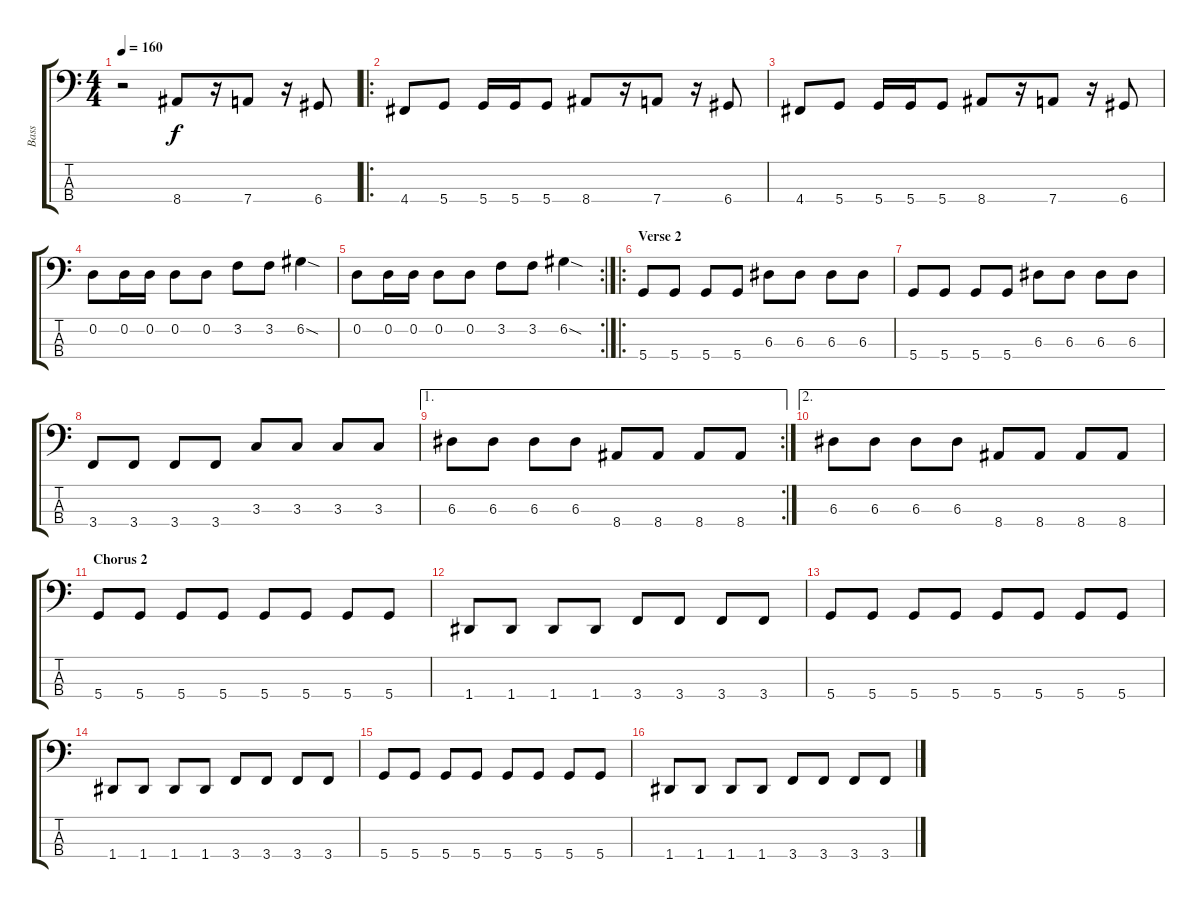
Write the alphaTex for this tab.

\track ("Bass" "Bass") {instrument electricbasspick}
\staff {score tabs}
\tuning (G2 D2 A1 D1) {hide}
\ts (4 4)
\tempo 160
\clef f4
\ks c
r.2{dy f} 8.4.8 r.16 7.4.8 r.16 6.4.8 |
\ro
4.4.8 5.4.8 5.4.16 5.4.16 5.4.8 8.4.8 r.16 7.4.8 r.16 6.4.8 |
4.4.8 5.4.8 5.4.16 5.4.16 5.4.8 8.4.8 r.16 7.4.8 r.16 6.4.8 |
0.2.8 0.2.16 0.2.16 0.2.8 0.2.8 3.2.8 3.2.8 6.2{sod}.4 |
\rc 2
0.2.8 0.2.16 0.2.16 0.2.8 0.2.8 3.2.8 3.2.8 6.2{sod}.4 |
\ro
\section ("" "Verse 2")
5.4.8 5.4.8 5.4.8 5.4.8 6.3.8 6.3.8 6.3.8 6.3.8 |
5.4.8 5.4.8 5.4.8 5.4.8 6.3.8 6.3.8 6.3.8 6.3.8 |
3.4.8 3.4.8 3.4.8 3.4.8 3.3.8 3.3.8 3.3.8 3.3.8 |
\ae 1
\rc 2
6.3.8 6.3.8 6.3.8 6.3.8 8.4.8 8.4.8 8.4.8 8.4.8 |
\ae 2
6.3.8 6.3.8 6.3.8 6.3.8 8.4.8 8.4.8 8.4.8 8.4.8 |
\section ("" "Chorus 2")
5.4.8 5.4.8 5.4.8 5.4.8 5.4.8 5.4.8 5.4.8 5.4.8 |
1.4.8 1.4.8 1.4.8 1.4.8 3.4.8 3.4.8 3.4.8 3.4.8 |
5.4.8 5.4.8 5.4.8 5.4.8 5.4.8 5.4.8 5.4.8 5.4.8 |
1.4.8 1.4.8 1.4.8 1.4.8 3.4.8 3.4.8 3.4.8 3.4.8 |
5.4.8 5.4.8 5.4.8 5.4.8 5.4.8 5.4.8 5.4.8 5.4.8 |
1.4.8 1.4.8 1.4.8 1.4.8 3.4.8 3.4.8 3.4.8 3.4.8
